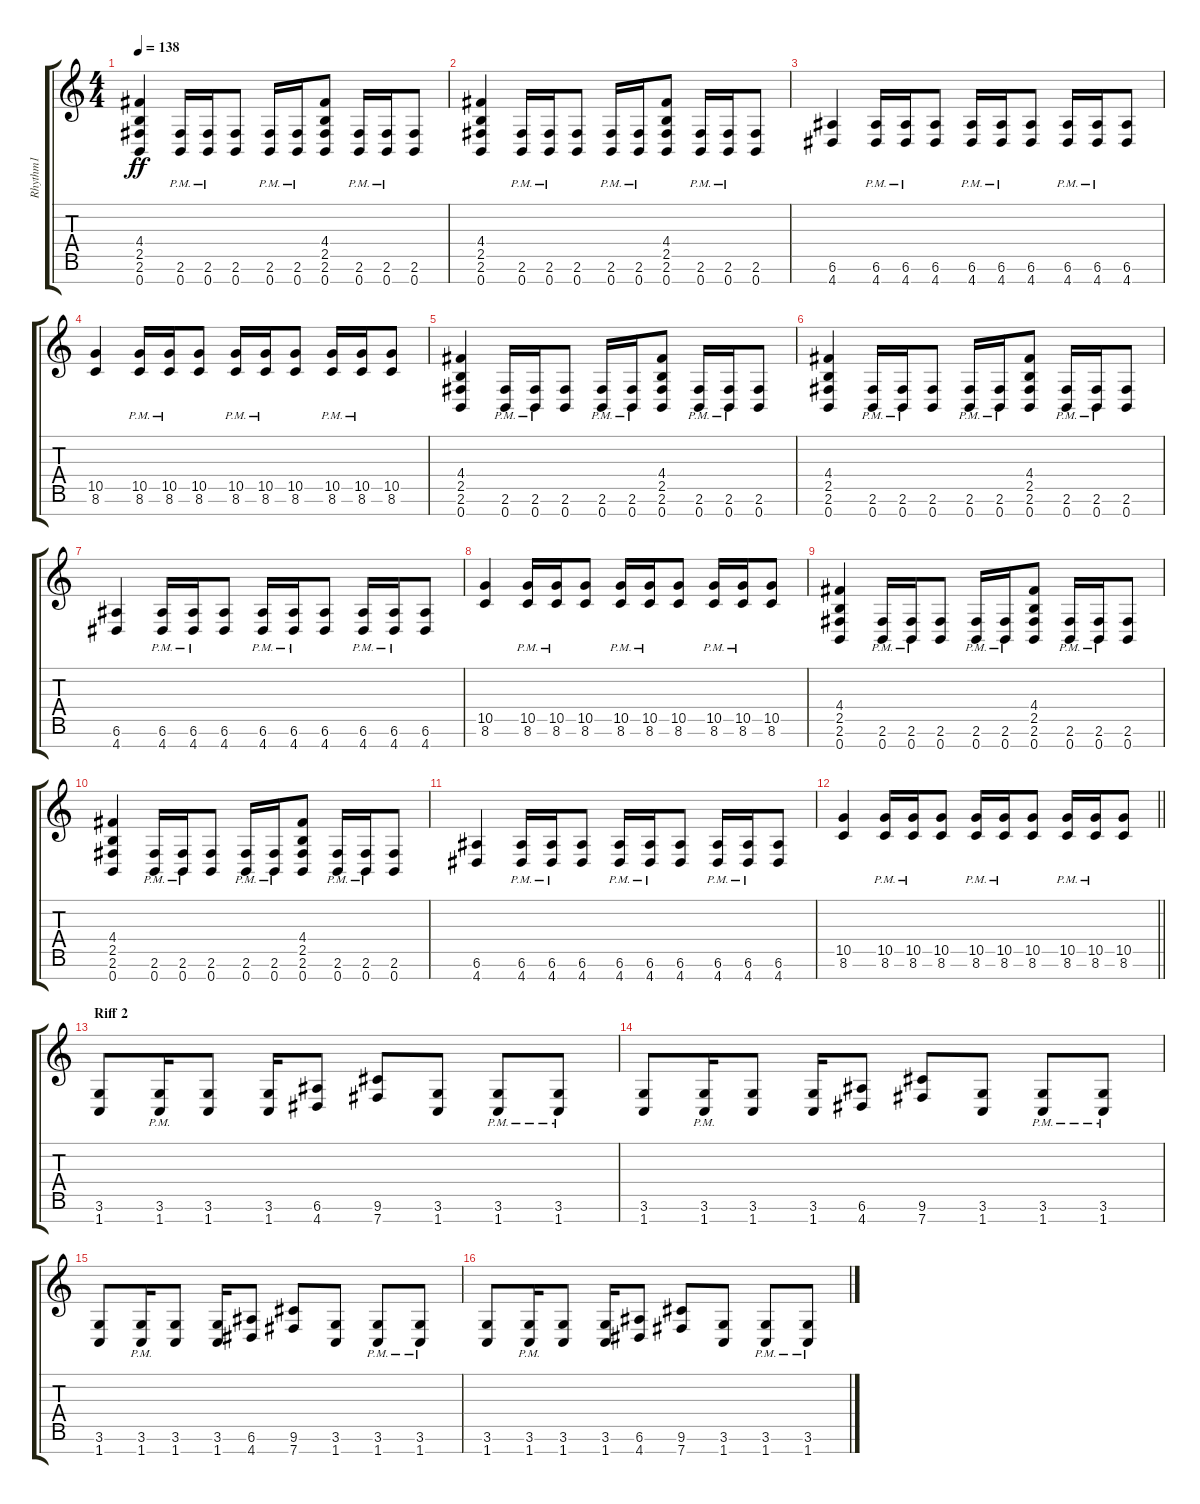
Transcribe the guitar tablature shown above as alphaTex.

\track ("Rhythm1" "Rhythm1") {instrument distortionguitar}
\staff {score tabs}
\tuning (E4 B3 G3 D3 A2 E2 B1) {hide}
\ts (4 4)
\tempo 138
\clef g2
\ks c
(4.4 2.5 2.6 0.7).4{dy ff} (2.6{pm} 0.7{pm}).16 (2.6{pm} 0.7{pm}).16 (2.6 0.7).8 (2.6{pm} 0.7{pm}).16 (2.6{pm} 0.7{pm}).16 (4.4 2.5 2.6 0.7).8 (2.6{pm} 0.7{pm}).16 (2.6{pm} 0.7{pm}).16 (2.6 0.7).8 |
(4.4 2.5 2.6 0.7).4 (2.6{pm} 0.7{pm}).16 (2.6{pm} 0.7{pm}).16 (2.6 0.7).8 (2.6{pm} 0.7{pm}).16 (2.6{pm} 0.7{pm}).16 (4.4 2.5 2.6 0.7).8 (2.6{pm} 0.7{pm}).16 (2.6{pm} 0.7{pm}).16 (2.6 0.7).8 |
(6.6 4.7).4 (6.6{pm} 4.7{pm}).16 (6.6{pm} 4.7{pm}).16 (6.6 4.7).8 (6.6{pm} 4.7{pm}).16 (6.6{pm} 4.7{pm}).16 (6.6 4.7).8 (6.6{pm} 4.7{pm}).16 (6.6{pm} 4.7{pm}).16 (6.6 4.7).8 |
(10.5 8.6).4 (10.5{pm} 8.6{pm}).16 (10.5{pm} 8.6{pm}).16 (10.5 8.6).8 (10.5{pm} 8.6{pm}).16 (10.5{pm} 8.6{pm}).16 (10.5 8.6).8 (10.5{pm} 8.6{pm}).16 (10.5{pm} 8.6{pm}).16 (10.5 8.6).8 |
(4.4 2.5 2.6 0.7).4 (2.6{pm} 0.7{pm}).16 (2.6{pm} 0.7{pm}).16 (2.6 0.7).8 (2.6{pm} 0.7{pm}).16 (2.6{pm} 0.7{pm}).16 (4.4 2.5 2.6 0.7).8 (2.6{pm} 0.7{pm}).16 (2.6{pm} 0.7{pm}).16 (2.6 0.7).8 |
(4.4 2.5 2.6 0.7).4 (2.6{pm} 0.7{pm}).16 (2.6{pm} 0.7{pm}).16 (2.6 0.7).8 (2.6{pm} 0.7{pm}).16 (2.6{pm} 0.7{pm}).16 (4.4 2.5 2.6 0.7).8 (2.6{pm} 0.7{pm}).16 (2.6{pm} 0.7{pm}).16 (2.6 0.7).8 |
(6.6 4.7).4 (6.6{pm} 4.7{pm}).16 (6.6{pm} 4.7{pm}).16 (6.6 4.7).8 (6.6{pm} 4.7{pm}).16 (6.6{pm} 4.7{pm}).16 (6.6 4.7).8 (6.6{pm} 4.7{pm}).16 (6.6{pm} 4.7{pm}).16 (6.6 4.7).8 |
(10.5 8.6).4 (10.5{pm} 8.6{pm}).16 (10.5{pm} 8.6{pm}).16 (10.5 8.6).8 (10.5{pm} 8.6{pm}).16 (10.5{pm} 8.6{pm}).16 (10.5 8.6).8 (10.5{pm} 8.6{pm}).16 (10.5{pm} 8.6{pm}).16 (10.5 8.6).8 |
(4.4 2.5 2.6 0.7).4 (2.6{pm} 0.7{pm}).16 (2.6{pm} 0.7{pm}).16 (2.6 0.7).8 (2.6{pm} 0.7{pm}).16 (2.6{pm} 0.7{pm}).16 (4.4 2.5 2.6 0.7).8 (2.6{pm} 0.7{pm}).16 (2.6{pm} 0.7{pm}).16 (2.6 0.7).8 |
(4.4 2.5 2.6 0.7).4 (2.6{pm} 0.7{pm}).16 (2.6{pm} 0.7{pm}).16 (2.6 0.7).8 (2.6{pm} 0.7{pm}).16 (2.6{pm} 0.7{pm}).16 (4.4 2.5 2.6 0.7).8 (2.6{pm} 0.7{pm}).16 (2.6{pm} 0.7{pm}).16 (2.6 0.7).8 |
(6.6 4.7).4 (6.6{pm} 4.7{pm}).16 (6.6{pm} 4.7{pm}).16 (6.6 4.7).8 (6.6{pm} 4.7{pm}).16 (6.6{pm} 4.7{pm}).16 (6.6 4.7).8 (6.6{pm} 4.7{pm}).16 (6.6{pm} 4.7{pm}).16 (6.6 4.7).8 |
\barLineRight lightlight
(10.5 8.6).4 (10.5{pm} 8.6{pm}).16 (10.5{pm} 8.6{pm}).16 (10.5 8.6).8 (10.5{pm} 8.6{pm}).16 (10.5{pm} 8.6{pm}).16 (10.5 8.6).8 (10.5{pm} 8.6{pm}).16 (10.5{pm} 8.6{pm}).16 (10.5 8.6).8 |
\section ("" "Riff 2")
(3.6 1.7).8 (3.6{pm} 1.7{pm}).16 (3.6 1.7).8 (3.6 1.7).16 (6.6 4.7).8 (9.6 7.7).8 (3.6 1.7).8 (3.6{pm} 1.7{pm}).8 (3.6{pm} 1.7{pm}).8 |
(3.6 1.7).8 (3.6{pm} 1.7{pm}).16 (3.6 1.7).8 (3.6 1.7).16 (6.6 4.7).8 (9.6 7.7).8 (3.6 1.7).8 (3.6{pm} 1.7{pm}).8 (3.6{pm} 1.7{pm}).8 |
(3.6 1.7).8 (3.6{pm} 1.7{pm}).16 (3.6 1.7).8 (3.6 1.7).16 (6.6 4.7).8 (9.6 7.7).8 (3.6 1.7).8 (3.6{pm} 1.7{pm}).8 (3.6{pm} 1.7{pm}).8 |
(3.6 1.7).8 (3.6{pm} 1.7{pm}).16 (3.6 1.7).8 (3.6 1.7).16 (6.6 4.7).8 (9.6 7.7).8 (3.6 1.7).8 (3.6{pm} 1.7{pm}).8 (3.6{pm} 1.7{pm}).8
